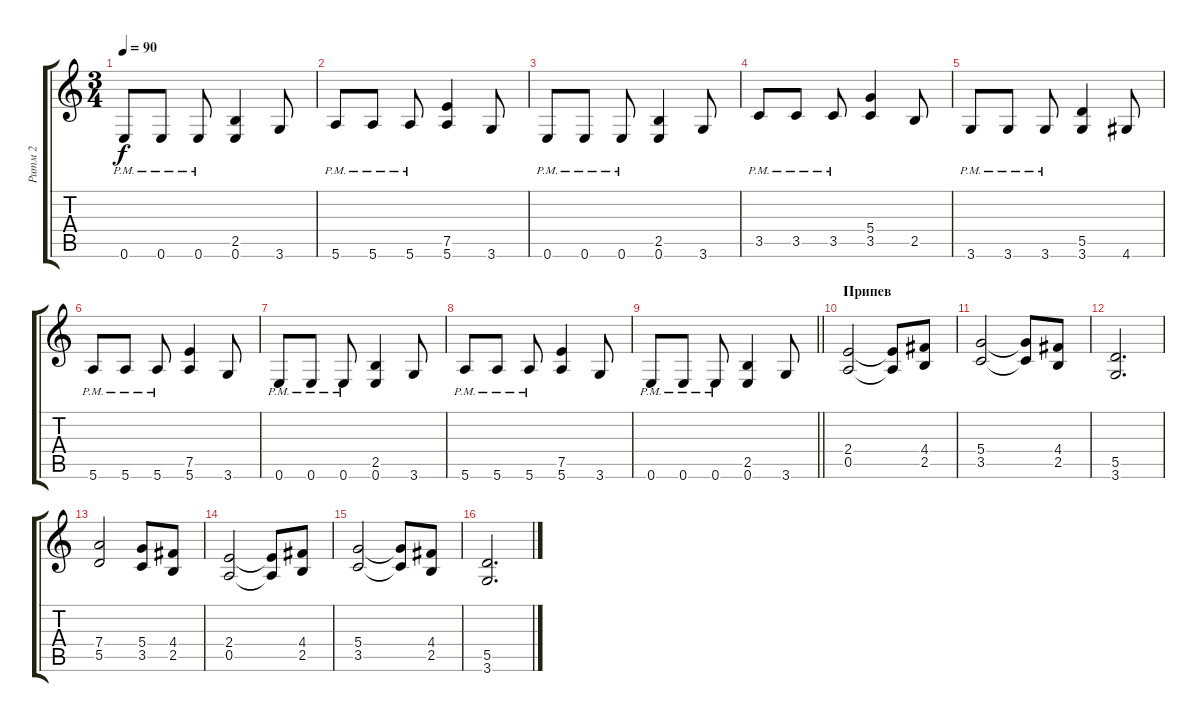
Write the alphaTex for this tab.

\track ("Ритм 2" "Ритм 2") {instrument distortionguitar}
\staff {score tabs}
\tuning (E4 B3 G3 D3 A2 E2) {hide}
\ts (3 4)
\tempo 90
\clef g2
\ks c
0.6{pm}.8{dy f} 0.6{pm}.8 0.6{pm}.8 (2.5 0.6).4 3.6.8 |
5.6{pm}.8 5.6{pm}.8 5.6{pm}.8 (7.5 5.6).4 3.6.8 |
0.6{pm}.8 0.6{pm}.8 0.6{pm}.8 (2.5 0.6).4 3.6.8 |
3.5{pm}.8 3.5{pm}.8 3.5{pm}.8 (5.4 3.5).4 2.5.8 |
3.6{pm}.8 3.6{pm}.8 3.6{pm}.8 (5.5 3.6).4 4.6.8 |
5.6{pm}.8 5.6{pm}.8 5.6{pm}.8 (7.5 5.6).4 3.6.8 |
0.6{pm}.8 0.6{pm}.8 0.6{pm}.8 (2.5 0.6).4 3.6.8 |
5.6{pm}.8 5.6{pm}.8 5.6{pm}.8 (7.5 5.6).4 3.6.8 |
\barLineRight lightlight
0.6{pm}.8 0.6{pm}.8 0.6{pm}.8 (2.5 0.6).4 3.6.8 |
\section ("" "Припев")
(2.4 0.5).2 (2.4{t} 0.5{t}).8 (4.4 2.5).8 |
(5.4 3.5).2 (5.4{t} 3.5{t}).8 (4.4 2.5).8 |
(5.5 3.6).2{d} |
(7.4 5.5).2 (5.4 3.5).8 (4.4 2.5).8 |
(2.4 0.5).2 (2.4{t} 0.5{t}).8 (4.4 2.5).8 |
(5.4 3.5).2 (5.4{t} 3.5{t}).8 (4.4 2.5).8 |
(5.5 3.6).2{d}
